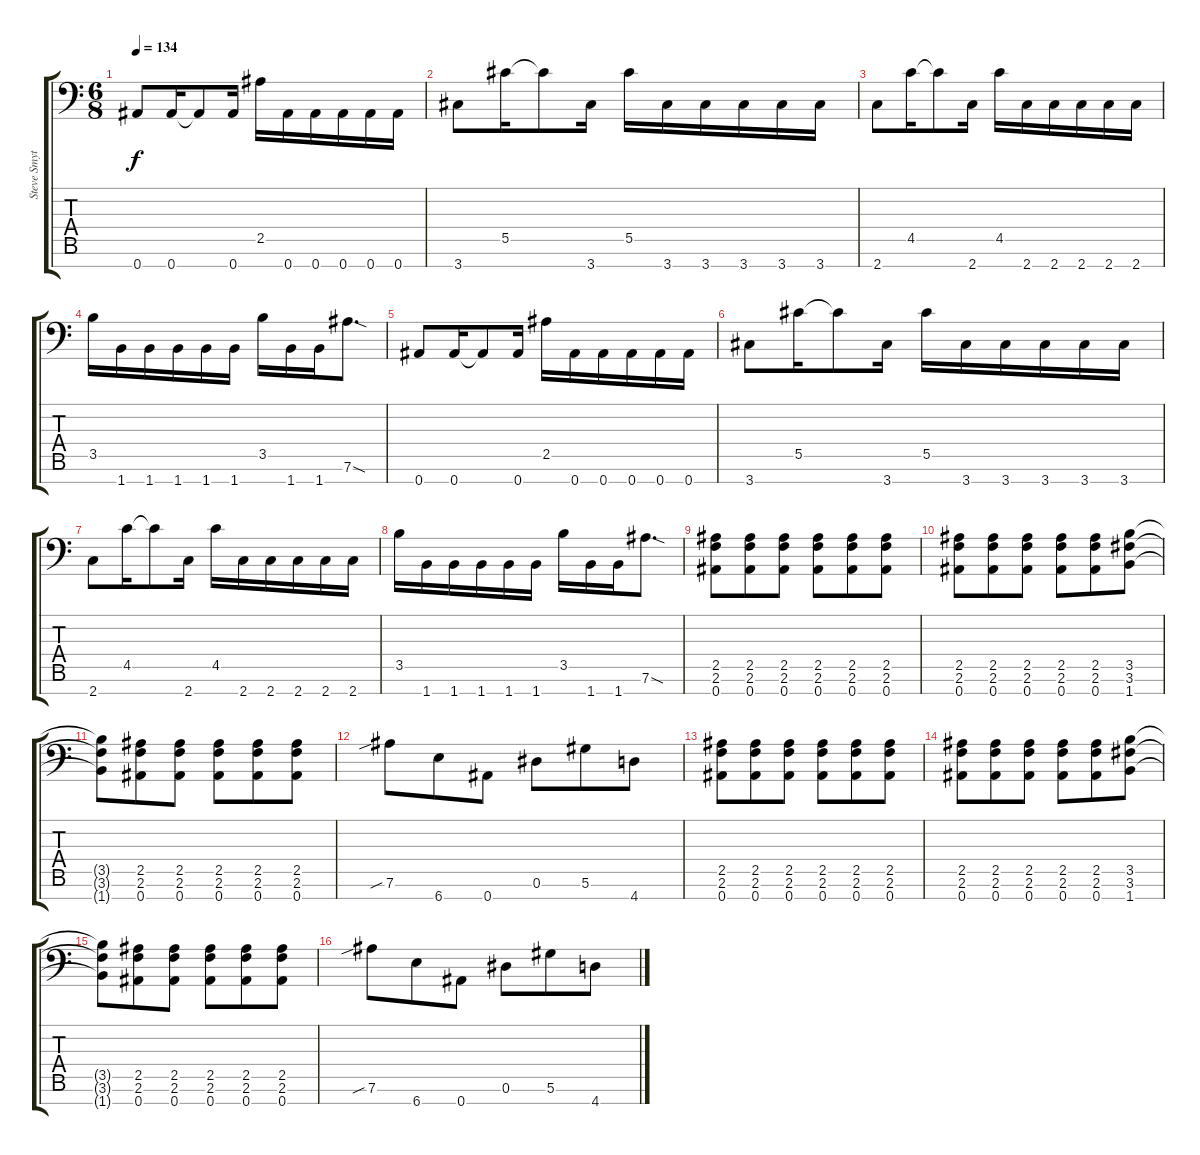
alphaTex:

\track ("Steve Smyth" "Steve Smyt") {instrument distortionguitar}
\staff {score tabs}
\tuning (Eb4 Bb3 Gb3 Db3 Ab2 Eb2 Bb1) {hide}
\ts (6 8)
\tempo 134
\clef f4
\ks c
0.7.8{dy f} 0.7.16 0.7{t}.8 0.7.16 2.5.16 0.7.16 0.7.16 0.7.16 0.7.16 0.7.16 |
3.7.8 5.5.16 5.5{t}.8 3.7.16 5.5.16 3.7.16 3.7.16 3.7.16 3.7.16 3.7.16 |
2.7.8 4.5.16 4.5{t}.8 2.7.16 4.5.16 2.7.16 2.7.16 2.7.16 2.7.16 2.7.16 |
3.5.16 1.7.16 1.7.16 1.7.16 1.7.16 1.7.16 3.5.16 1.7.16 1.7.16 7.6{sod}.8{d} |
0.7.8 0.7.16 0.7{t}.8 0.7.16 2.5.16 0.7.16 0.7.16 0.7.16 0.7.16 0.7.16 |
3.7.8 5.5.16 5.5{t}.8 3.7.16 5.5.16 3.7.16 3.7.16 3.7.16 3.7.16 3.7.16 |
2.7.8 4.5.16 4.5{t}.8 2.7.16 4.5.16 2.7.16 2.7.16 2.7.16 2.7.16 2.7.16 |
3.5.16 1.7.16 1.7.16 1.7.16 1.7.16 1.7.16 3.5.16 1.7.16 1.7.16 7.6{sod}.8{d} |
(2.5 2.6 0.7).8 (2.5 2.6 0.7).8 (2.5 2.6 0.7).8 (2.5 2.6 0.7).8 (2.5 2.6 0.7).8 (2.5 2.6 0.7).8 |
(2.5 2.6 0.7).8 (2.5 2.6 0.7).8 (2.5 2.6 0.7).8 (2.5 2.6 0.7).8 (2.5 2.6 0.7).8 (3.5 3.6 1.7).8 |
(3.5{t} 3.6{t} 1.7{t}).8 (2.5 2.6 0.7).8 (2.5 2.6 0.7).8 (2.5 2.6 0.7).8 (2.5 2.6 0.7).8 (2.5 2.6 0.7).8 |
7.6{sib}.8 6.7.8 0.7.8 0.6.8 5.6.8 4.7.8 |
(2.5 2.6 0.7).8 (2.5 2.6 0.7).8 (2.5 2.6 0.7).8 (2.5 2.6 0.7).8 (2.5 2.6 0.7).8 (2.5 2.6 0.7).8 |
(2.5 2.6 0.7).8 (2.5 2.6 0.7).8 (2.5 2.6 0.7).8 (2.5 2.6 0.7).8 (2.5 2.6 0.7).8 (3.5 3.6 1.7).8 |
(3.5{t} 3.6{t} 1.7{t}).8 (2.5 2.6 0.7).8 (2.5 2.6 0.7).8 (2.5 2.6 0.7).8 (2.5 2.6 0.7).8 (2.5 2.6 0.7).8 |
7.6{sib}.8 6.7.8 0.7.8 0.6.8 5.6.8 4.7.8
